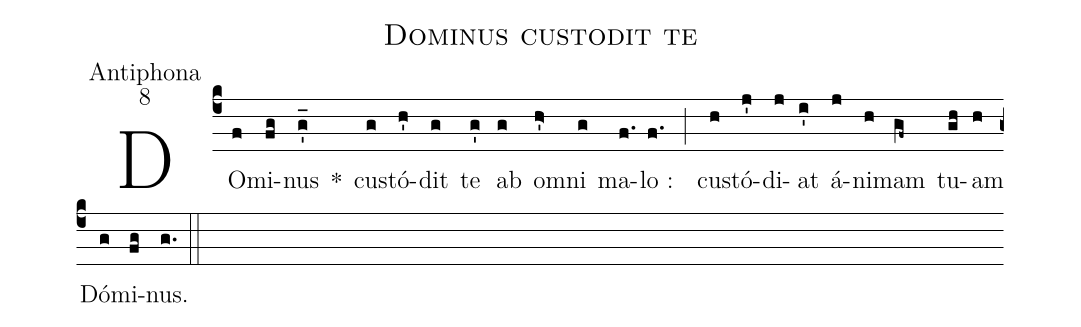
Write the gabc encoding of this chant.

name:Dominus custodit te;
office-part:Antiphona;
mode:8;
%%
(c4) DO(f)mi(fg)nus(g'_) *() cu(g)stó(h')dit(g) te(g') ab(g) o(h'>)mni(g) ma(f.)lo : (f.) (;) cu(h)stó(j')di(j)at(i') á(j)ni(h)mam(gf~) tu(gh)am(h) Dó(g)mi(fg)nus.(g.) (::)
